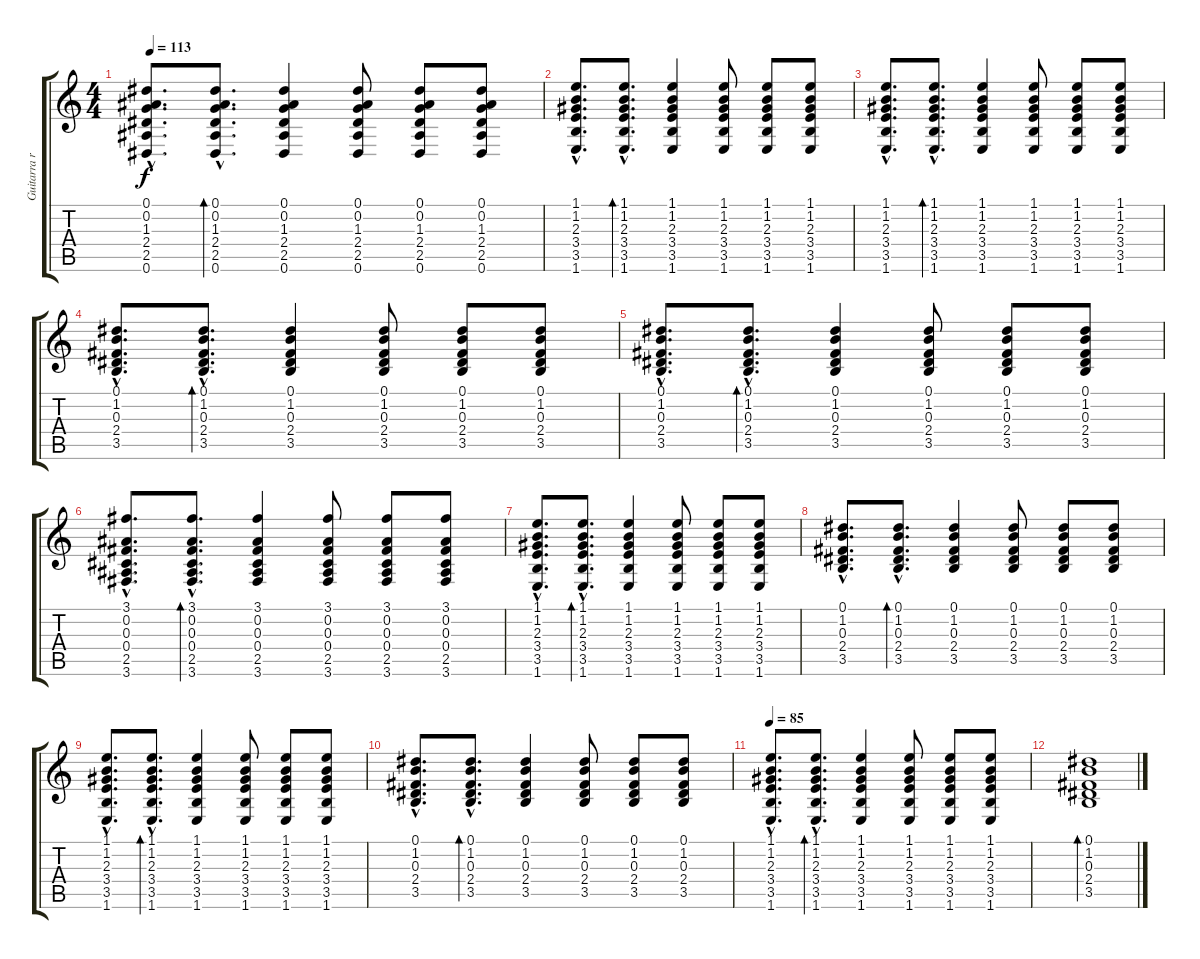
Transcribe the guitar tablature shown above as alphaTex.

\track ("Guitarra rítmica" "Guitarra r") {instrument acousticguitarsteel}
\staff {score tabs}
\tuning (Eb4 Bb3 Gb3 Db3 Ab2 Eb2) {hide}
\ts (4 4)
\tempo 113
\clef g2
\ks c
(0.1{hac} 0.2{hac} 1.3{hac} 2.4{hac} 2.5{hac} 0.6{hac}).8{d dy f} (0.1{hac} 0.2{hac} 1.3{hac} 2.4{hac} 2.5{hac} 0.6{hac}).8{d bd 240} (0.1 0.2 1.3 2.4 2.5 0.6).4 (0.1 0.2 1.3 2.4 2.5 0.6).8 (0.1 0.2 1.3 2.4 2.5 0.6).8 (0.1 0.2 1.3 2.4 2.5 0.6).8 |
(1.1{hac} 1.2{hac} 2.3{hac} 3.4{hac} 3.5{hac} 1.6{hac}).8{d} (1.1{hac} 1.2{hac} 2.3{hac} 3.4{hac} 3.5{hac} 1.6{hac}).8{d bd 240} (1.1 1.2 2.3 3.4 3.5 1.6).4 (1.1 1.2 2.3 3.4 3.5 1.6).8 (1.1 1.2 2.3 3.4 3.5 1.6).8 (1.1 1.2 2.3 3.4 3.5 1.6).8 |
(1.1{hac} 1.2{hac} 2.3{hac} 3.4{hac} 3.5{hac} 1.6{hac}).8{d} (1.1{hac} 1.2{hac} 2.3{hac} 3.4{hac} 3.5{hac} 1.6{hac}).8{d bd 240} (1.1 1.2 2.3 3.4 3.5 1.6).4 (1.1 1.2 2.3 3.4 3.5 1.6).8 (1.1 1.2 2.3 3.4 3.5 1.6).8 (1.1 1.2 2.3 3.4 3.5 1.6).8 |
(0.1{hac} 1.2{hac} 0.3{hac} 2.4{hac} 3.5{hac}).8{d} (0.1{hac} 1.2{hac} 0.3{hac} 2.4{hac} 3.5{hac}).8{d bd 240} (0.1 1.2 0.3 2.4 3.5).4 (0.1 1.2 0.3 2.4 3.5).8 (0.1 1.2 0.3 2.4 3.5).8 (0.1 1.2 0.3 2.4 3.5).8 |
(0.1{hac} 1.2{hac} 0.3{hac} 2.4{hac} 3.5{hac}).8{d} (0.1{hac} 1.2{hac} 0.3{hac} 2.4{hac} 3.5{hac}).8{d bd 240} (0.1 1.2 0.3 2.4 3.5).4 (0.1 1.2 0.3 2.4 3.5).8 (0.1 1.2 0.3 2.4 3.5).8 (0.1 1.2 0.3 2.4 3.5).8 |
(3.1{hac} 0.2{hac} 0.3{hac} 0.4{hac} 2.5{hac} 3.6{hac}).8{d} (3.1{hac} 0.2{hac} 0.3{hac} 0.4{hac} 2.5{hac} 3.6{hac}).8{d bd 240} (3.1 0.2 0.3 0.4 2.5 3.6).4 (3.1 0.2 0.3 0.4 2.5 3.6).8 (3.1 0.2 0.3 0.4 2.5 3.6).8 (3.1 0.2 0.3 0.4 2.5 3.6).8 |
(1.1{hac} 1.2{hac} 2.3{hac} 3.4{hac} 3.5{hac} 1.6{hac}).8{d} (1.1{hac} 1.2{hac} 2.3{hac} 3.4{hac} 3.5{hac} 1.6{hac}).8{d bd 240} (1.1 1.2 2.3 3.4 3.5 1.6).4 (1.1 1.2 2.3 3.4 3.5 1.6).8 (1.1 1.2 2.3 3.4 3.5 1.6).8 (1.1 1.2 2.3 3.4 3.5 1.6).8 |
(0.1{hac} 1.2{hac} 0.3{hac} 2.4{hac} 3.5{hac}).8{d} (0.1{hac} 1.2{hac} 0.3{hac} 2.4{hac} 3.5{hac}).8{d bd 240} (0.1 1.2 0.3 2.4 3.5).4 (0.1 1.2 0.3 2.4 3.5).8 (0.1 1.2 0.3 2.4 3.5).8 (0.1 1.2 0.3 2.4 3.5).8 |
(1.1{hac} 1.2{hac} 2.3{hac} 3.4{hac} 3.5{hac} 1.6{hac}).8{d} (1.1{hac} 1.2{hac} 2.3{hac} 3.4{hac} 3.5{hac} 1.6{hac}).8{d bd 240} (1.1 1.2 2.3 3.4 3.5 1.6).4 (1.1 1.2 2.3 3.4 3.5 1.6).8 (1.1 1.2 2.3 3.4 3.5 1.6).8 (1.1 1.2 2.3 3.4 3.5 1.6).8 |
(0.1{hac} 1.2{hac} 0.3{hac} 2.4{hac} 3.5{hac}).8{d} (0.1{hac} 1.2{hac} 0.3{hac} 2.4{hac} 3.5{hac}).8{d bd 240} (0.1 1.2 0.3 2.4 3.5).4 (0.1 1.2 0.3 2.4 3.5).8 (0.1 1.2 0.3 2.4 3.5).8 (0.1 1.2 0.3 2.4 3.5).8 |
\tempo 85
(1.1{hac} 1.2{hac} 2.3{hac} 3.4{hac} 3.5{hac} 1.6{hac}).8{d} (1.1{hac} 1.2{hac} 2.3{hac} 3.4{hac} 3.5{hac} 1.6{hac}).8{d bd 240} (1.1 1.2 2.3 3.4 3.5 1.6).4 (1.1 1.2 2.3 3.4 3.5 1.6).8 (1.1 1.2 2.3 3.4 3.5 1.6).8 (1.1 1.2 2.3 3.4 3.5 1.6).8 |
(0.1 1.2 0.3 2.4 3.5).1{bd 240}
